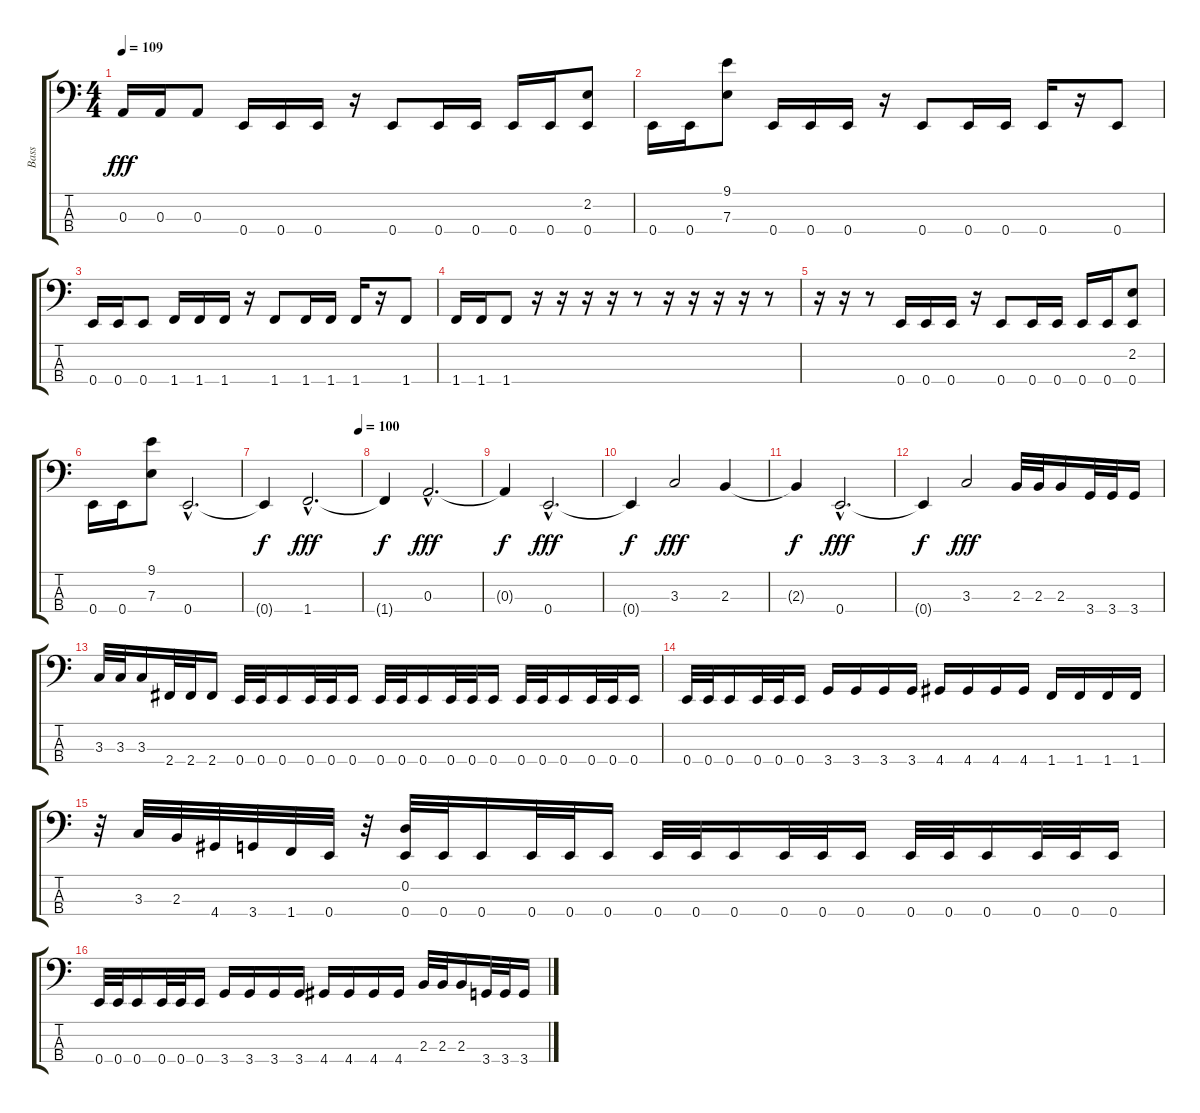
\track ("Bass" "Bass") {instrument electricbassfinger}
\staff {score tabs}
\tuning (G2 D2 A1 E1) {hide}
\ts (4 4)
\tempo 109
\clef f4
\ks c
0.3.16{dy fff} 0.3.16 0.3.8 0.4.16 0.4.16 0.4.16 r.16 0.4.8 0.4.16 0.4.16 0.4.16 0.4.16 (2.2 0.4).8 |
0.4.16 0.4.16 (9.1 7.3).8 0.4.16 0.4.16 0.4.16 r.16 0.4.8 0.4.16 0.4.16 0.4.16 r.16 0.4.8 |
0.4.16 0.4.16 0.4.8 1.4.16 1.4.16 1.4.16 r.16 1.4.8 1.4.16 1.4.16 1.4.16 r.16 1.4.8 |
1.4.16 1.4.16 1.4.8 r.16 r.16 r.16 r.16 r.8 r.16 r.16 r.16 r.16 r.8 |
r.16 r.16 r.8 0.4.16 0.4.16 0.4.16 r.16 0.4.8 0.4.16 0.4.16 0.4.16 0.4.16 (2.2 0.4).8 |
0.4.16 0.4.16 (9.1 7.3).8 0.4{hac}.2{d} |
\tempo (100 0.98125)
0.4{t}.4{dy f} 1.4{hac}.2{d dy fff} |
1.4{t}.4{dy f} 0.3{hac}.2{d dy fff} |
0.3{t}.4{dy f} 0.4{hac}.2{d dy fff} |
0.4{t}.4{dy f} 3.3.2{dy fff} 2.3.4 |
2.3{t}.4{dy f} 0.4{hac}.2{d dy fff} |
0.4{t}.4{dy f} 3.3.2{dy fff} 2.3.32 2.3.32 2.3.16 3.4.32 3.4.32 3.4.16 |
3.3.32 3.3.32 3.3.16 2.4.32 2.4.32 2.4.16 0.4.32 0.4.32 0.4.16 0.4.32 0.4.32 0.4.16 0.4.32 0.4.32 0.4.16 0.4.32 0.4.32 0.4.16 0.4.32 0.4.32 0.4.16 0.4.32 0.4.32 0.4.16 |
0.4.32 0.4.32 0.4.16 0.4.32 0.4.32 0.4.16 3.4.16 3.4.16 3.4.16 3.4.16 4.4.16 4.4.16 4.4.16 4.4.16 1.4.16 1.4.16 1.4.16 1.4.16 |
r.32 3.3.32 2.3.32 4.4.32 3.4.32 1.4.32 0.4.32 r.32 (0.2 0.4).32 0.4.32 0.4.16 0.4.32 0.4.32 0.4.16 0.4.32 0.4.32 0.4.16 0.4.32 0.4.32 0.4.16 0.4.32 0.4.32 0.4.16 0.4.32 0.4.32 0.4.16 |
0.4.32 0.4.32 0.4.16 0.4.32 0.4.32 0.4.16 3.4.16 3.4.16 3.4.16 3.4.16 4.4.16 4.4.16 4.4.16 4.4.16 2.3.32 2.3.32 2.3.16 3.4.32 3.4.32 3.4.16
